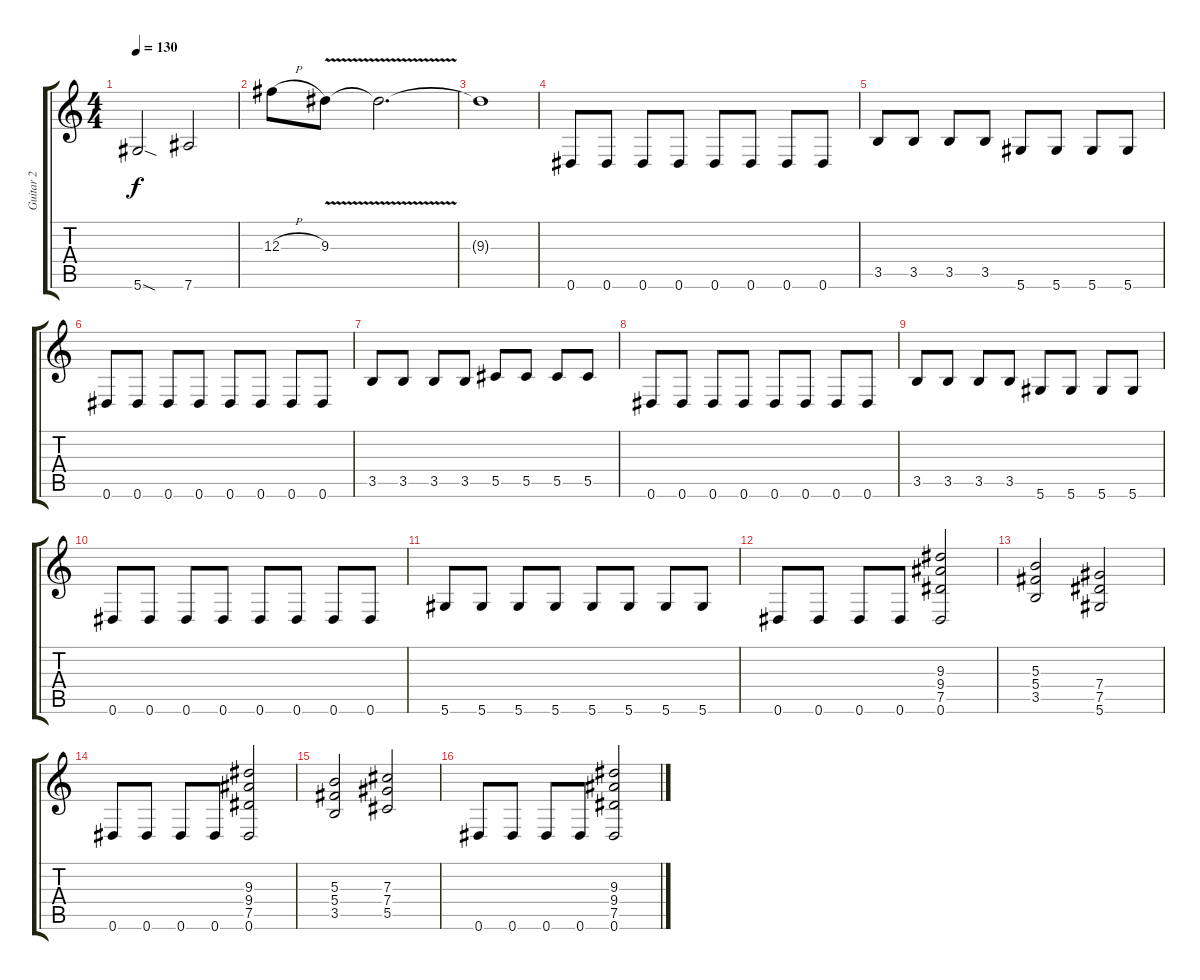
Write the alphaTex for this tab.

\track ("Guitar 2" "Guitar 2") {instrument overdrivenguitar}
\staff {score tabs}
\tuning (Eb4 Bb3 Gb3 Db3 Ab2 Eb2) {hide}
\ts (4 4)
\tempo 130
\clef g2
\ks c
5.6{sod}.2{dy f} 7.6.2 |
12.3{h}.8 9.3{v}.8 9.3{t}.2{d} |
9.3{t}.1 |
0.6.8{volume 8} 0.6.8{volume 16} 0.6.8 0.6.8 0.6.8 0.6.8 0.6.8 0.6.8 |
3.5.8 3.5.8 3.5.8 3.5.8 5.6.8 5.6.8 5.6.8 5.6.8 |
0.6.8 0.6.8 0.6.8 0.6.8 0.6.8 0.6.8 0.6.8 0.6.8 |
3.5.8 3.5.8 3.5.8 3.5.8 5.5.8 5.5.8 5.5.8 5.5.8 |
0.6.8 0.6.8 0.6.8 0.6.8 0.6.8 0.6.8 0.6.8 0.6.8 |
3.5.8 3.5.8 3.5.8 3.5.8 5.6.8 5.6.8 5.6.8 5.6.8 |
0.6.8 0.6.8 0.6.8 0.6.8 0.6.8 0.6.8 0.6.8 0.6.8 |
5.6.8 5.6.8 5.6.8 5.6.8 5.6.8 5.6.8 5.6.8 5.6.8 |
0.6.8 0.6.8 0.6.8 0.6.8 (9.3 9.4 7.5 0.6).2 |
(5.3 5.4 3.5).2 (7.4 7.5 5.6).2 |
0.6.8 0.6.8 0.6.8 0.6.8 (9.3 9.4 7.5 0.6).2 |
(5.3 5.4 3.5).2 (7.3 7.4 5.5).2 |
0.6.8 0.6.8 0.6.8 0.6.8 (9.3 9.4 7.5 0.6).2
